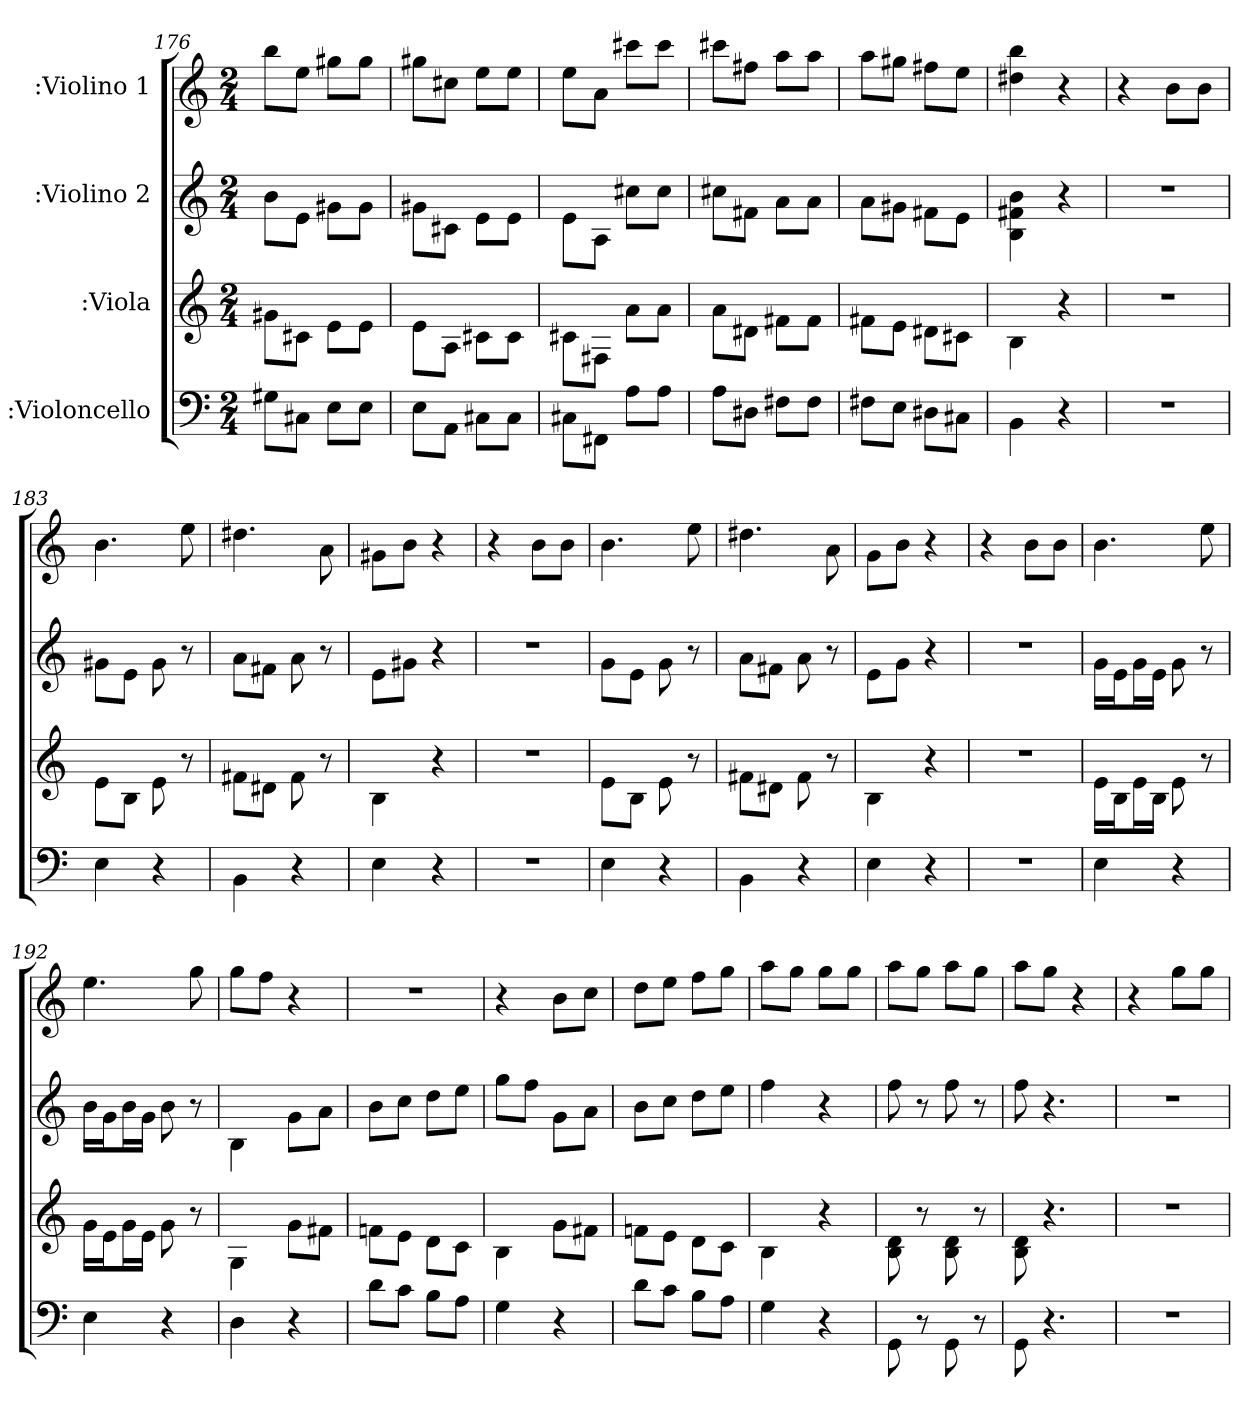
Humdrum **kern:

**kern	**kern	**kern	**kern
*part4	*part3	*part2	*part1
*staff4	*staff3	*staff2	*staff1
*I":Violoncello	*I":Viola	*I":Violino 2	*I":Violino 1
*k[]	*k[]	*k[]	*k[]
*C:	*C:	*C:	*C:
*M2/4	*M2/4	*M2/4	*M2/4
=176	=176	=176	=176
8G#X\L	8g#X\L	8b\L	8bb\L
8C#X\J	8c#X\J	8e\J	8ee\J
8E\L	8e\L	8g#X\L	8gg#X\L
8E\J	8e\J	8g#\J	8gg#\J
=177	=177	=177	=177
8E\L	8e\L	8g#X\L	8gg#X\L
8AA\J	8A\J	8c#X\J	8cc#X\J
8C#X\L	8c#X\L	8e\L	8ee\L
8C#\J	8c#\J	8e\J	8ee\J
=178	=178	=178	=178
8C#X\L	8c#X\L	8e\L	8ee\L
8FF#X\J	8F#X\J	8A\J	8a\J
8A\L	8a\L	8cc#X\L	8ccc#X\L
8A\J	8a\J	8cc#\J	8ccc#\J
=179	=179	=179	=179
8A\L	8a\L	8cc#X\L	8ccc#X\L
8D#X\J	8d#X\J	8f#X\J	8ff#X\J
8F#X\L	8f#X\L	8a\L	8aa\L
8F#\J	8f#\J	8a\J	8aa\J
=180	=180	=180	=180
8F#X\L	8f#X\L	8a\L	8aa\L
8E\J	8e\J	8g#X\J	8gg#X\J
8D#X\L	8d#X\L	8f#X\L	8ff#X\L
8C#X\J	8c#X\J	8e\J	8ee\J
=181	=181	=181	=181
4BB\	4B\	4b\ 4f#X\ 4B\	4bb\ 4dd#X\
4r	4r	4r	4r
=182	=182	=182	=182
2r	2r	2r	4r
.	.	.	8b\L
.	.	.	8b\J
=183	=183	=183	=183
4E\	8e\L	8g#X\L	4.b\
.	8B\J	8e\J	.
4r	8e\	8g#\	.
.	8r	8r	8ee\
=184	=184	=184	=184
4BB\	8f#X\L	8a\L	4.dd#X\
.	8d#X\J	8f#X\J	.
4r	8f#\	8a\	.
.	8r	8r	8a\
=185	=185	=185	=185
4E\	4B\	8e\L	8g#X\L
.	.	8g#X\J	8b\J
4r	4r	4r	4r
=186	=186	=186	=186
2r	2r	2r	4r
.	.	.	8b\L
.	.	.	8b\J
=187	=187	=187	=187
4E\	8e\L	8g\L	4.b\
.	8B\J	8e\J	.
4r	8e\	8g\	.
.	8r	8r	8ee\
=188	=188	=188	=188
4BB\	8f#X\L	8a\L	4.dd#X\
.	8d#X\J	8f#X\J	.
4r	8f#\	8a\	.
.	8r	8r	8a\
=189	=189	=189	=189
4E\	4B\	8e\L	8g\L
.	.	8g\J	8b\J
4r	4r	4r	4r
=190	=190	=190	=190
2r	2r	2r	4r
.	.	.	8b\L
.	.	.	8b\J
=191	=191	=191	=191
4E\	16e\LL	16g\LL	4.b\
.	16B\J	16e\J	.
.	16e\L	16g\L	.
.	16B\JJ	16e\JJ	.
4r	8e\	8g\	.
.	8r	8r	8ee\
=192	=192	=192	=192
4E\	16g\LL	16b\LL	4.ee\
.	16e\J	16g\J	.
.	16g\L	16b\L	.
.	16e\JJ	16g\JJ	.
4r	8g\	8b\	.
.	8r	8r	8gg\
=193	=193	=193	=193
4D\	4G\	4B\	8gg\L
.	.	.	8ff\J
4r	8g\L	8g\L	4r
.	8f#X\J	8a\J	.
=194	=194	=194	=194
8d\L	8fn\L	8b\L	2r
8c\J	8e\J	8cc\J	.
8B\L	8d\L	8dd\L	.
8A\J	8c\J	8ee\J	.
=195	=195	=195	=195
4G\	4B\	8gg\L	4r
.	.	8ff\J	.
4r	8g\L	8g\L	8b\L
.	8f#X\J	8a\J	8cc\J
=196	=196	=196	=196
8d\L	8fn\L	8b\L	8dd\L
8c\J	8e\J	8cc\J	8ee\J
8B\L	8d\L	8dd\L	8ff\L
8A\J	8c\J	8ee\J	8gg\J
=197	=197	=197	=197
4G\	4B\	4ff\	8aa\L
.	.	.	8gg\J
4r	4r	4r	8gg\L
.	.	.	8gg\J
=198	=198	=198	=198
8GG\	8d\ 8B\	8ff\	8aa\L
8r	8r	8r	8gg\J
8GG\	8d\ 8B\	8ff\	8aa\L
8r	8r	8r	8gg\J
=199	=199	=199	=199
8GG\	8d\ 8B\	8ff\	8aa\L
4.r	4.r	4.r	8gg\J
.	.	.	4r
=200	=200	=200	=200
2r	2r	2r	4r
.	.	.	8gg\L
.	.	.	8gg\J
=	=	=	=
*-	*-	*-	*-
